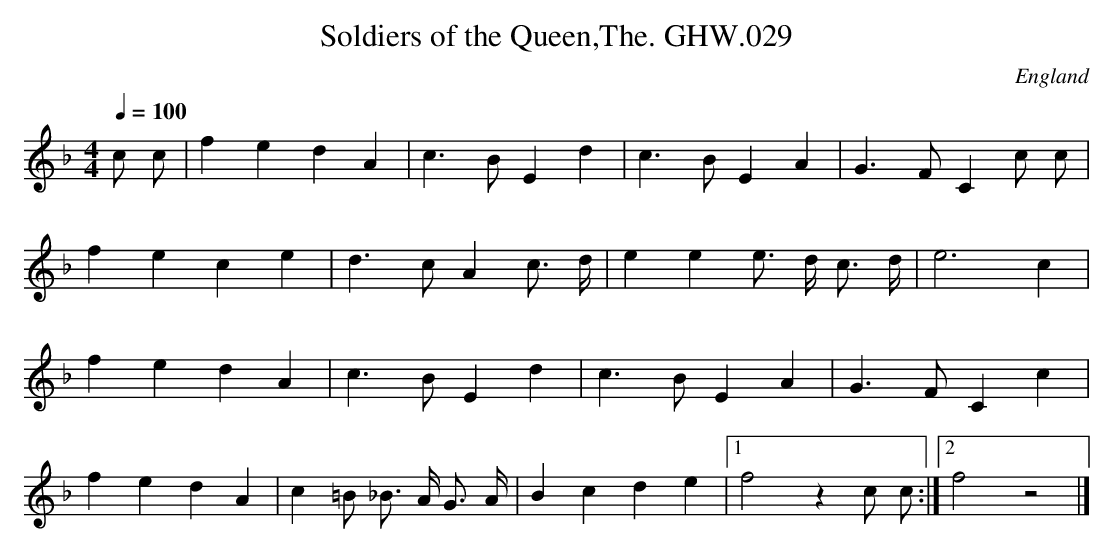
X:1
T:Soldiers of the Queen,The. GHW.029
L:1/4
M:4/4
O:England
Q:1/4=100
K:F
c/ c/|fedA|c>B Ed|c>BE A|G>F C c/ c/|!
fece|d>c A c3/4 d/4|e e e3/4 d/4 c3/4 d/4|e3 c|!
fedA|c>B Ed|c>BE A|G>F C c|!
fedA|c =B/ _B3/4 A/4 G3/4 A/4|Bcde|1\
f2 z c/ c/:|2f2 z2|]
